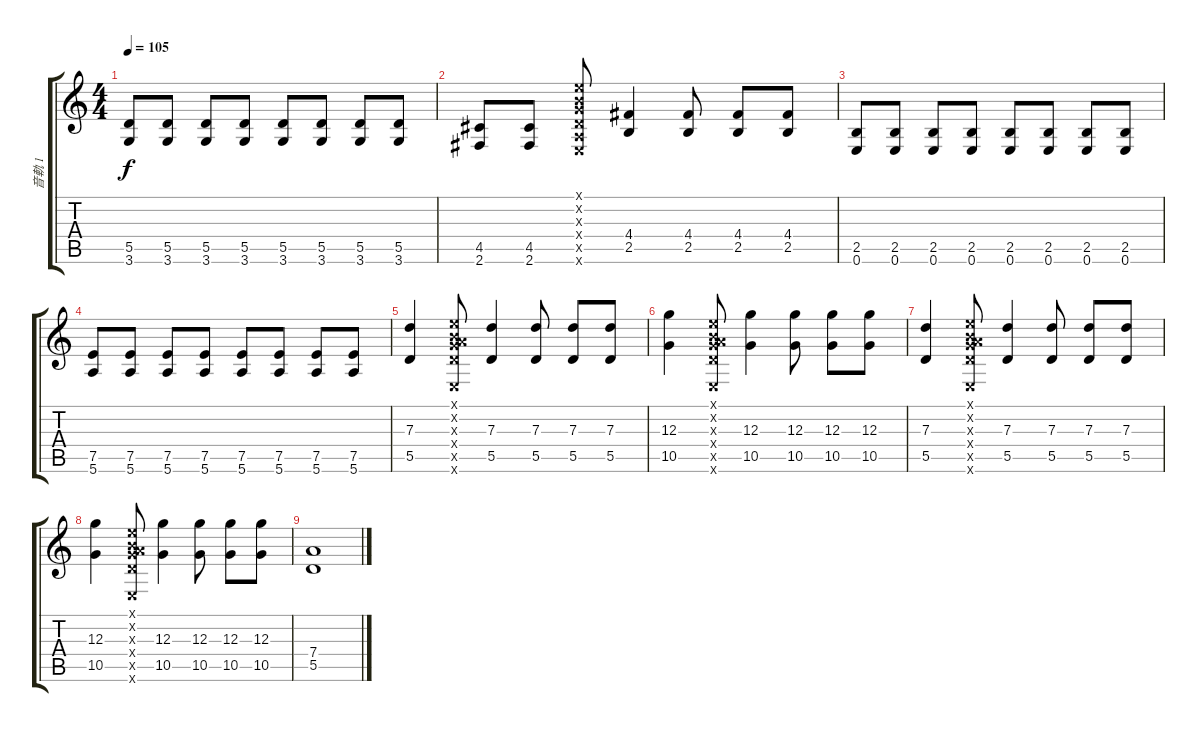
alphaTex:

\track ("音軌 1" "音軌 1") {instrument electricguitarjazz}
\staff {score tabs}
\tuning (E4 B3 G3 D3 A2 E2) {hide}
\ts (4 4)
\tempo 105
\clef g2
\ks c
(5.5 3.6).8{dy f} (5.5 3.6).8 (5.5 3.6).8 (5.5 3.6).8 (5.5 3.6).8 (5.5 3.6).8 (5.5 3.6).8 (5.5 3.6).8 |
(4.5 2.6).8 (4.5 2.6).8 (0.1{x} 0.2{x} 0.3{x} 0.4{x} 0.5{x} 0.6{x}).8 (4.4 2.5).4 (4.4 2.5).8 (4.4 2.5).8 (4.4 2.5).8 |
(2.5 0.6).8 (2.5 0.6).8 (2.5 0.6).8 (2.5 0.6).8 (2.5 0.6).8 (2.5 0.6).8 (2.5 0.6).8 (2.5 0.6).8 |
(7.5 5.6).8 (7.5 5.6).8 (7.5 5.6).8 (7.5 5.6).8 (7.5 5.6).8 (7.5 5.6).8 (7.5 5.6).8 (7.5 5.6).8 |
(7.3 5.5).4 (0.1{x} 0.2{x} 0.3{x} 7.4{x} 5.5{x} 0.6{x}).8 (7.3 5.5).4 (7.3 5.5).8 (7.3 5.5).8 (7.3 5.5).8 |
(12.3 10.5).4 (0.1{x} 0.2{x} 0.3{x} 7.4{x} 5.5{x} 0.6{x}).8 (12.3 10.5).4 (12.3 10.5).8 (12.3 10.5).8 (12.3 10.5).8 |
(7.3 5.5).4 (0.1{x} 0.2{x} 0.3{x} 7.4{x} 5.5{x} 0.6{x}).8 (7.3 5.5).4 (7.3 5.5).8 (7.3 5.5).8 (7.3 5.5).8 |
(12.3 10.5).4 (0.1{x} 0.2{x} 0.3{x} 7.4{x} 5.5{x} 0.6{x}).8 (12.3 10.5).4 (12.3 10.5).8 (12.3 10.5).8 (12.3 10.5).8 |
(7.4 5.5).1
